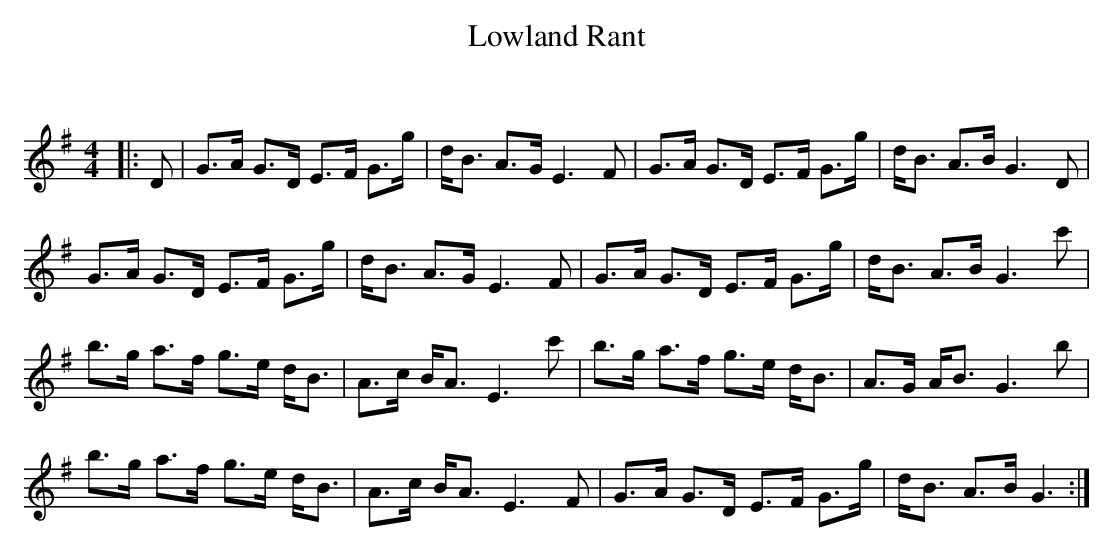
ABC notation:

X:1
T: Lowland Rant
C:
Q: 128
K:G
M:4/4
L:1/16
|:D2|G3A G3D E3F G3g|dB3 A3G E6 F2|G3A G3D E3F G3g|dB3 A3B G6 D2|
G3A G3D E3F G3g|dB3 A3G E6 F2|G3A G3D E3F G3g|dB3 A3B G6 c'2|
b3g a3f g3e dB3|A3c BA3 E6 c'2|b3g a3f g3e dB3|A3G AB3 G6 b2|
b3g a3f g3e dB3|A3c BA3 E6 F2|G3A G3D E3F G3g|dB3 A3B G6:|
